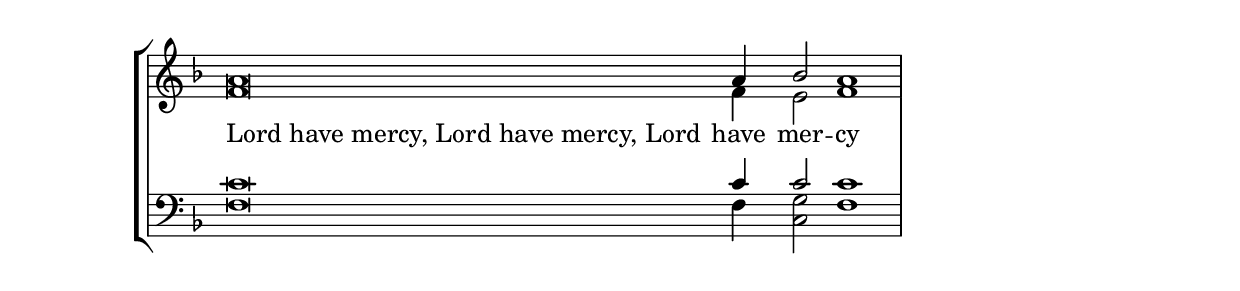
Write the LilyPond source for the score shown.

\version "2.24.4"




keyTime = { \key f \major}

SopMusic    = \relative {a'\breve a4 bes2 a1}
AltoMusic   = \relative {f'\breve f4 e2 f1}
TenorMusic  = \relative {c'\breve  c4 c2 c1}
BassMusic   = \relative {f\breve f4 <<c2 g'2>> f1}

VerseOne = \lyricmode {
    \once \override LyricText.self-alignment-X = #-1
    "Lord have mercy, Lord have mercy, Lord" have mer -- cy
    }


\score {
    \new StaffGroup <<
        \new Staff \with {midiInstrument = "choir aahs"} <<
            \clef "treble"
            \new Voice = "Sop"  { \voiceOne \keyTime \SopMusic \bar "|"}
            \new Voice = "Alto" { \voiceTwo \AltoMusic }
            \new Lyrics \lyricsto "Sop" { \VerseOne }
        >>
        \new Staff \with {midiInstrument = "choir aahs"} <<
            \clef "bass"
            \new Voice = "Tenor" { \voiceOne \keyTime \TenorMusic \bar "|"}
            \new Voice = "Bass" { \voiceTwo \BassMusic} 
        >>
    >>
    \layout {
        \context {
            \Staff
                \remove Time_signature_engraver
                measureBarType = #'()
                forbidBreakBetweenBarLines = ##f
        }
        \context {
            \Lyrics
                \override LyricSpace.minimum-distance = #1.0
        }
    }
    \midi {
        \tempo 4 = 120
    }
}
